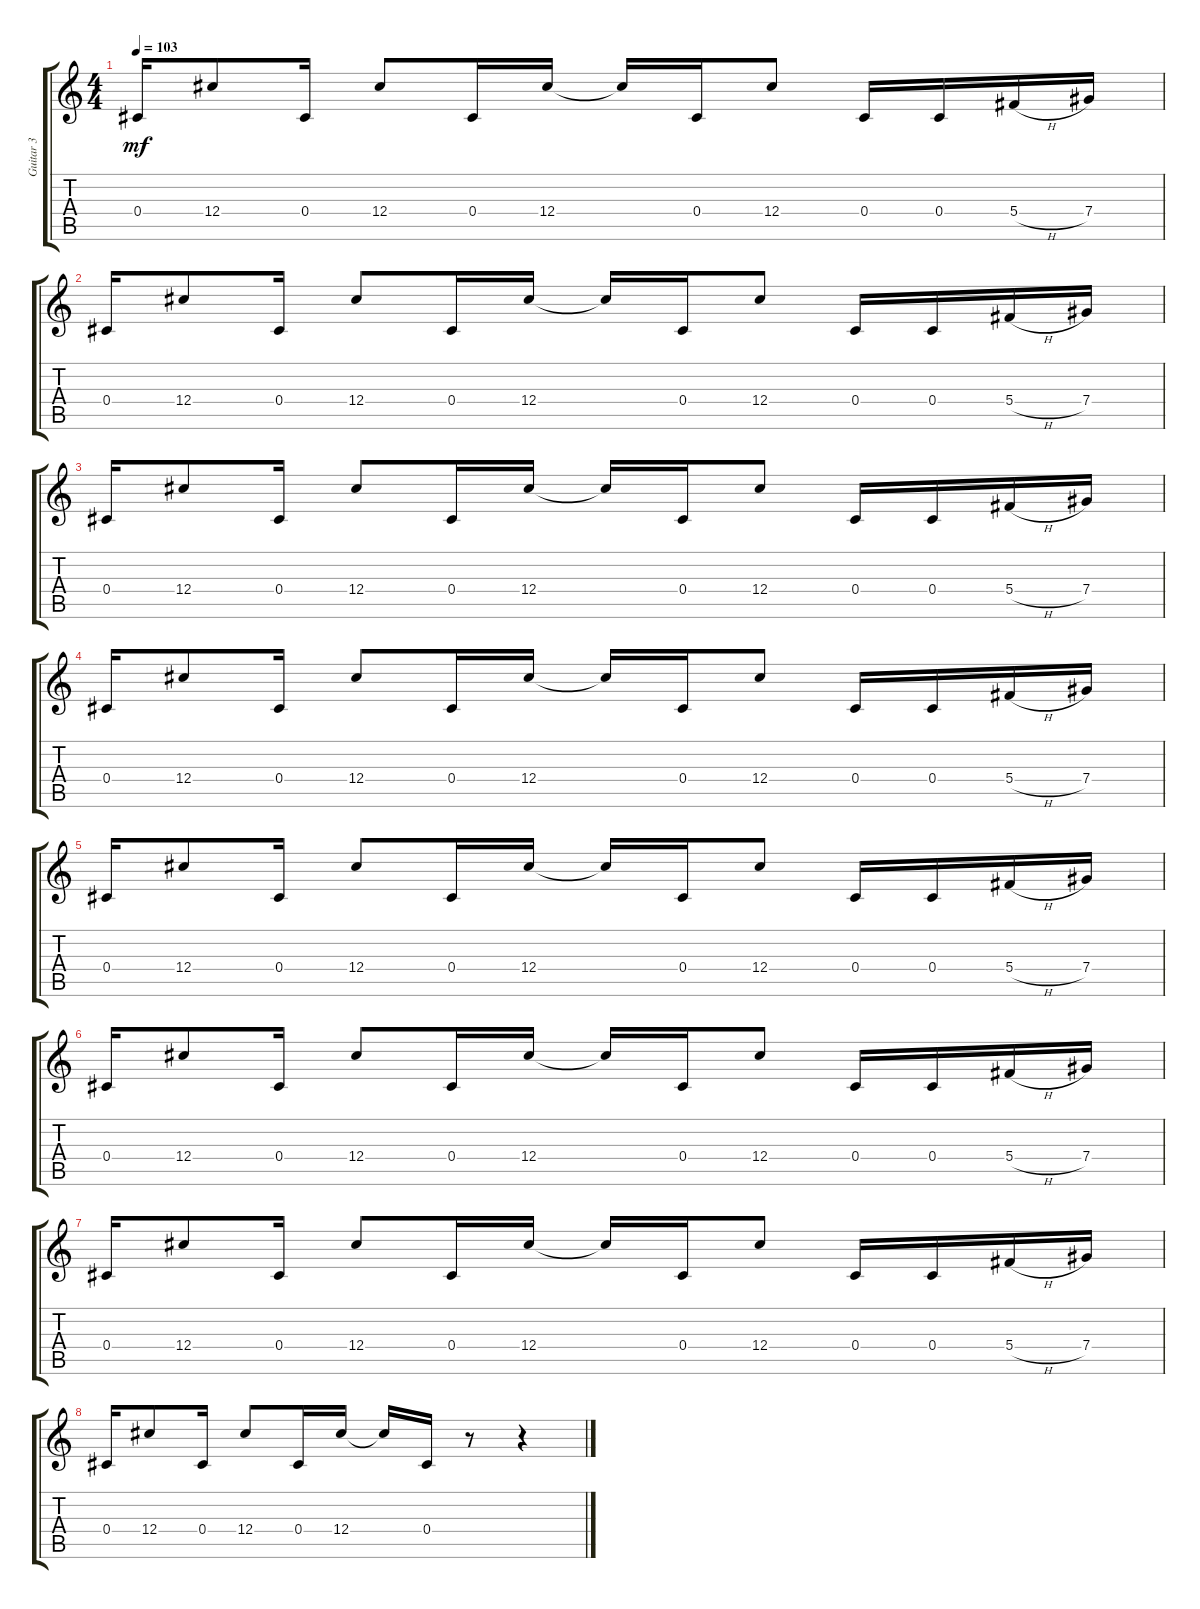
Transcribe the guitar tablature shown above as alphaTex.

\track ("Guitar 3" "Guitar 3") {instrument distortionguitar}
\staff {score tabs}
\tuning (Eb4 Bb3 Gb3 Db3 Ab2 Db2) {hide}
\ts (4 4)
\tempo 103
\clef g2
\ks c
0.4.16{dy mf} 12.4.8 0.4.16 12.4.8 0.4.16 12.4.16 12.4{t}.16 0.4.16 12.4.8 0.4.16 0.4.16 5.4{h}.16 7.4.16 |
0.4.16 12.4.8 0.4.16 12.4.8 0.4.16 12.4.16 12.4{t}.16 0.4.16 12.4.8 0.4.16 0.4.16 5.4{h}.16 7.4.16 |
0.4.16 12.4.8 0.4.16 12.4.8 0.4.16 12.4.16 12.4{t}.16 0.4.16 12.4.8 0.4.16 0.4.16 5.4{h}.16 7.4.16 |
0.4.16 12.4.8 0.4.16 12.4.8 0.4.16 12.4.16 12.4{t}.16 0.4.16 12.4.8 0.4.16 0.4.16 5.4{h}.16 7.4.16 |
0.4.16 12.4.8 0.4.16 12.4.8 0.4.16 12.4.16 12.4{t}.16 0.4.16 12.4.8 0.4.16 0.4.16 5.4{h}.16 7.4.16 |
0.4.16 12.4.8 0.4.16 12.4.8 0.4.16 12.4.16 12.4{t}.16 0.4.16 12.4.8 0.4.16 0.4.16 5.4{h}.16 7.4.16 |
0.4.16 12.4.8 0.4.16 12.4.8 0.4.16 12.4.16 12.4{t}.16 0.4.16 12.4.8 0.4.16 0.4.16 5.4{h}.16 7.4.16 |
0.4.16 12.4.8 0.4.16 12.4.8 0.4.16 12.4.16 12.4{t}.16 0.4.16 r.8 r.4
